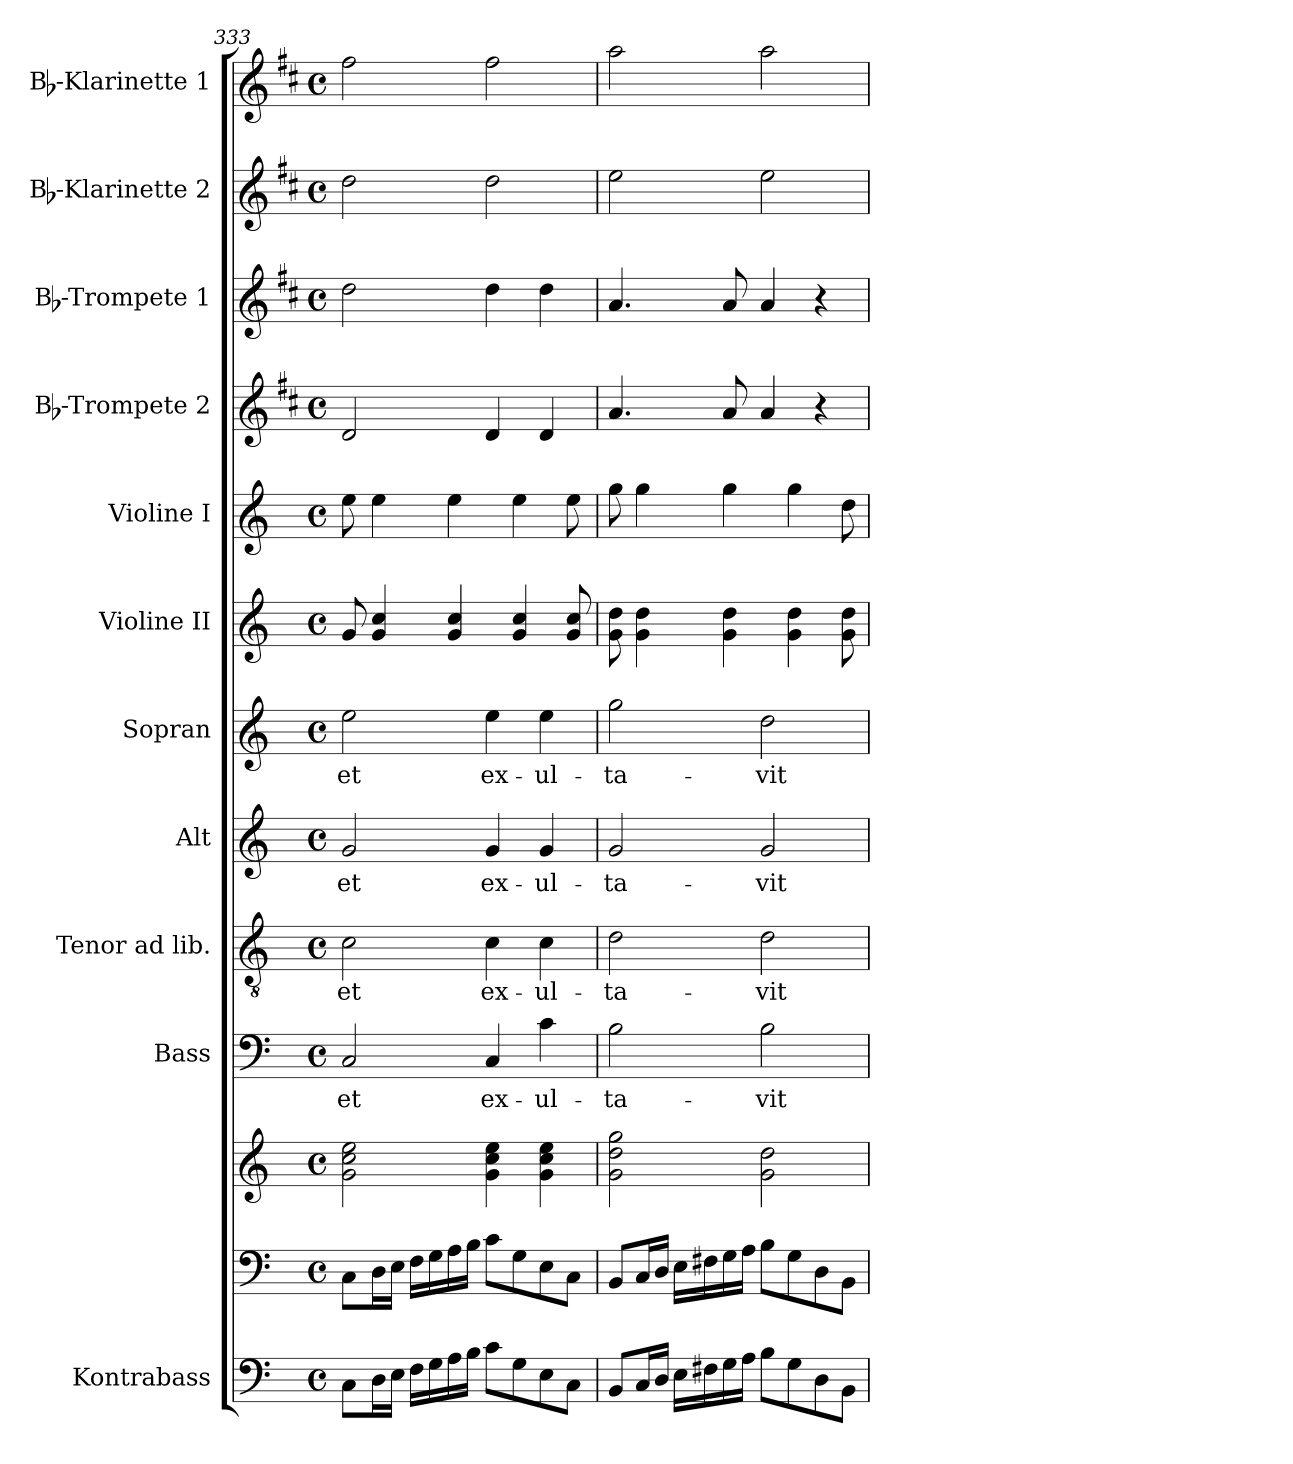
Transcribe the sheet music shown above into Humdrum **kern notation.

**kern	**kern	**kern	**kern	**text	**kern	**text	**kern	**text	**kern	**text	**kern	**kern	**kern	**kern	**kern	**kern
*part12	*part11	*part11	*part10	*part10	*part9	*part9	*part8	*part8	*part7	*part7	*part6	*part5	*part4	*part3	*part2	*part1
*staff13	*staff12	*staff11	*staff10	*staff10	*staff9	*staff9	*staff8	*staff8	*staff7	*staff7	*staff6	*staff5	*staff4	*staff3	*staff2	*staff1
*I"Kontrabass	*	*	*I"Bass	*	*I"Tenor ad lib.	*	*I"Alt	*	*I"Sopran	*	*I"Violine II	*I"Violine I	*I"Bb-Trompete 2	*I"Bb-Trompete 1	*I"Bb-Klarinette 2	*I"Bb-Klarinette 1
*I'Kb.	*	*	*I'B.	*	*I'T.	*	*I'A.	*	*I'S.	*	*I'Vl. II	*I'Vl. I	*I'Bb Trp. 2	*I'Bb Trp. 1	*I'Bb Kl. 2	*I'Bb Kl. 1
*clefF4	*clefF4	*clefG2	*clefF4	*	*clefGv2	*	*clefG2	*	*clefG2	*	*clefG2	*clefG2	*clefG2	*clefG2	*clefG2	*clefG2
*ITrd7c12	*	*	*	*	*	*	*	*	*	*	*	*	*ITrd1c2	*ITrd1c2	*ITrd1c2	*ITrd1c2
*k[]	*k[]	*k[]	*k[]	*	*k[]	*	*k[]	*	*k[]	*	*k[]	*k[]	*k[]	*k[]	*k[]	*k[]
*C:	*C:	*C:	*C:	*	*C:	*	*C:	*	*C:	*	*C:	*C:	*C:	*C:	*C:	*C:
*M4/4	*M4/4	*M4/4	*M4/4	*	*M4/4	*	*M4/4	*	*M4/4	*	*M4/4	*M4/4	*M4/4	*M4/4	*M4/4	*M4/4
*met(c)	*met(c)	*met(c)	*met(c)	*	*met(c)	*	*met(c)	*	*met(c)	*	*met(c)	*met(c)	*met(c)	*met(c)	*met(c)	*met(c)
=333	=333	=333	=333	=333	=333	=333	=333	=333	=333	=333	=333	=333	=333	=333	=333	=333
!	!	!	!	!LO:LY:b	!	!LO:LY:b	!	!LO:LY:b	!	!LO:LY:b	!	!	!	!	!	!
8CC\L	8C\L	2g\ 2cc\ 2ee\	2C/	et	2c\	et	2g/	et	2ee\	et	8g/	8ee\	2c/	2cc\	2cc\	2ee\
16DD\L	16D\L	.	.	.	.	.	.	.	.	.	4g/ 4cc/	4ee\	.	.	.	.
16EE\JJ	16E\JJ	.	.	.	.	.	.	.	.	.	.	.	.	.	.	.
16FF\LL	16F\LL	.	.	.	.	.	.	.	.	.	.	.	.	.	.	.
16GG\	16G\	.	.	.	.	.	.	.	.	.	.	.	.	.	.	.
16AA\	16A\	.	.	.	.	.	.	.	.	.	4g/ 4cc/	4ee\	.	.	.	.
16BB\JJ	16B\JJ	.	.	.	.	.	.	.	.	.	.	.	.	.	.	.
!	!	!	!	!LO:LY:b	!	!LO:LY:b	!	!LO:LY:b	!	!LO:LY:b	!	!	!	!	!	!
8C\L	8c\L	4g\ 4cc\ 4ee\	4C/	ex-	4c\	ex-	4g/	ex-	4ee\	ex-	.	.	4c/	4cc\	2cc\	2ee\
8GG\	8G\	.	.	.	.	.	.	.	.	.	4g/ 4cc/	4ee\	.	.	.	.
!	!	!	!	!LO:LY:b	!	!LO:LY:b	!	!LO:LY:b	!	!LO:LY:b	!	!	!	!	!	!
8EE\	8E\	4g\ 4cc\ 4ee\	4c\	-ul-	4c\	-ul-	4g/	-ul-	4ee\	-ul-	.	.	4c/	4cc\	.	.
8CC\J	8C\J	.	.	.	.	.	.	.	.	.	8g/ 8cc/	8ee\	.	.	.	.
=334	=334	=334	=334	=334	=334	=334	=334	=334	=334	=334	=334	=334	=334	=334	=334	=334
!	!	!	!	!LO:LY:b	!	!LO:LY:b	!	!LO:LY:b	!	!LO:LY:b	!	!	!	!	!	!
8BBB/L	8BB/L	2g\ 2dd\ 2gg\	2B\	-ta-	2d\	-ta-	2g/	-ta-	2gg\	-ta-	8g\ 8dd\	8gg\	4.g/	4.g/	2dd\	2gg\
16CC/L	16C/L	.	.	.	.	.	.	.	.	.	4g\ 4dd\	4gg\	.	.	.	.
16DD/JJ	16D/JJ	.	.	.	.	.	.	.	.	.	.	.	.	.	.	.
16EE\LL	16E\LL	.	.	.	.	.	.	.	.	.	.	.	.	.	.	.
16FF#X\	16F#X\	.	.	.	.	.	.	.	.	.	.	.	.	.	.	.
16GG\	16G\	.	.	.	.	.	.	.	.	.	4g\ 4dd\	4gg\	8g/	8g/	.	.
16AA\JJ	16A\JJ	.	.	.	.	.	.	.	.	.	.	.	.	.	.	.
!	!	!	!	!LO:LY:b	!	!LO:LY:b	!	!LO:LY:b	!	!LO:LY:b	!	!	!	!	!	!
8BB\L	8B\L	2g\ 2dd\	2B\	-vit	2d\	-vit	2g/	-vit	2dd\	-vit	.	.	4g/	4g/	2dd\	2gg\
8GG\	8G\	.	.	.	.	.	.	.	.	.	4g\ 4dd\	4gg\	.	.	.	.
8DD\	8D\	.	.	.	.	.	.	.	.	.	.	.	4r	4r	.	.
8BBB\J	8BB\J	.	.	.	.	.	.	.	.	.	8g\ 8dd\	8dd\	.	.	.	.
=	=	=	=	=	=	=	=	=	=	=	=	=	=	=	=	=
*-	*-	*-	*-	*-	*-	*-	*-	*-	*-	*-	*-	*-	*-	*-	*-	*-
